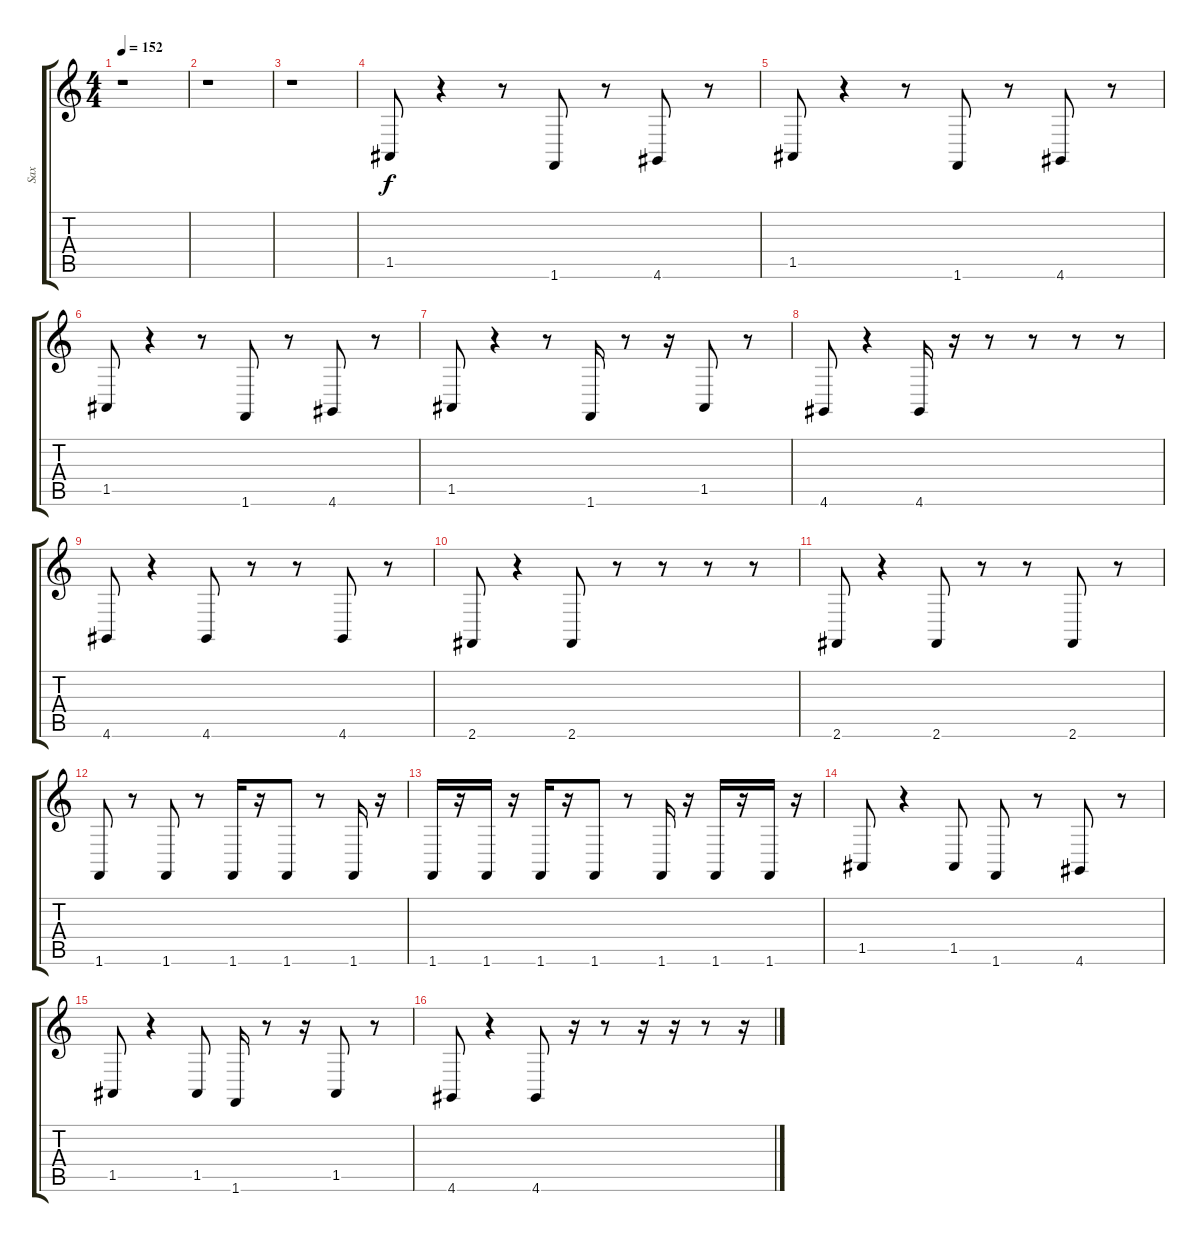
\track ("Sax" "Sax") {instrument sopranosax}
\staff {score tabs}
\tuning (E4 B3 G3 D3 A2 E2) {hide}
\ts (4 4)
\tempo 152
\clef g2
\ks c
r.1{dy f instrument sopranosax} |
r.1 |
r.1 |
1.5.8 r.4 r.8 1.6.8 r.8 4.6.8 r.8 |
1.5.8 r.4 r.8 1.6.8 r.8 4.6.8 r.8 |
1.5.8 r.4 r.8 1.6.8 r.8 4.6.8 r.8 |
1.5.8 r.4 r.8 1.6.16 r.8 r.16 1.5.8 r.8 |
4.6.8 r.4 4.6.16 r.16 r.8 r.8 r.8 r.8 |
4.6.8 r.4 4.6.8 r.8 r.8 4.6.8 r.8 |
2.6.8 r.4 2.6.8 r.8 r.8 r.8 r.8 |
2.6.8 r.4 2.6.8 r.8 r.8 2.6.8 r.8 |
1.6.8 r.8 1.6.8 r.8 1.6.16 r.16 1.6.8 r.8 1.6.16 r.16 |
1.6.16 r.16 1.6.16 r.16 1.6.16 r.16 1.6.8 r.8 1.6.16 r.16 1.6.16 r.16 1.6.16 r.16 |
1.5.8 r.4 1.5.8 1.6.8 r.8 4.6.8 r.8 |
1.5.8 r.4 1.5.8 1.6.16 r.8 r.16 1.5.8 r.8 |
4.6.8 r.4 4.6.8 r.16 r.8 r.16 r.16 r.8 r.16
